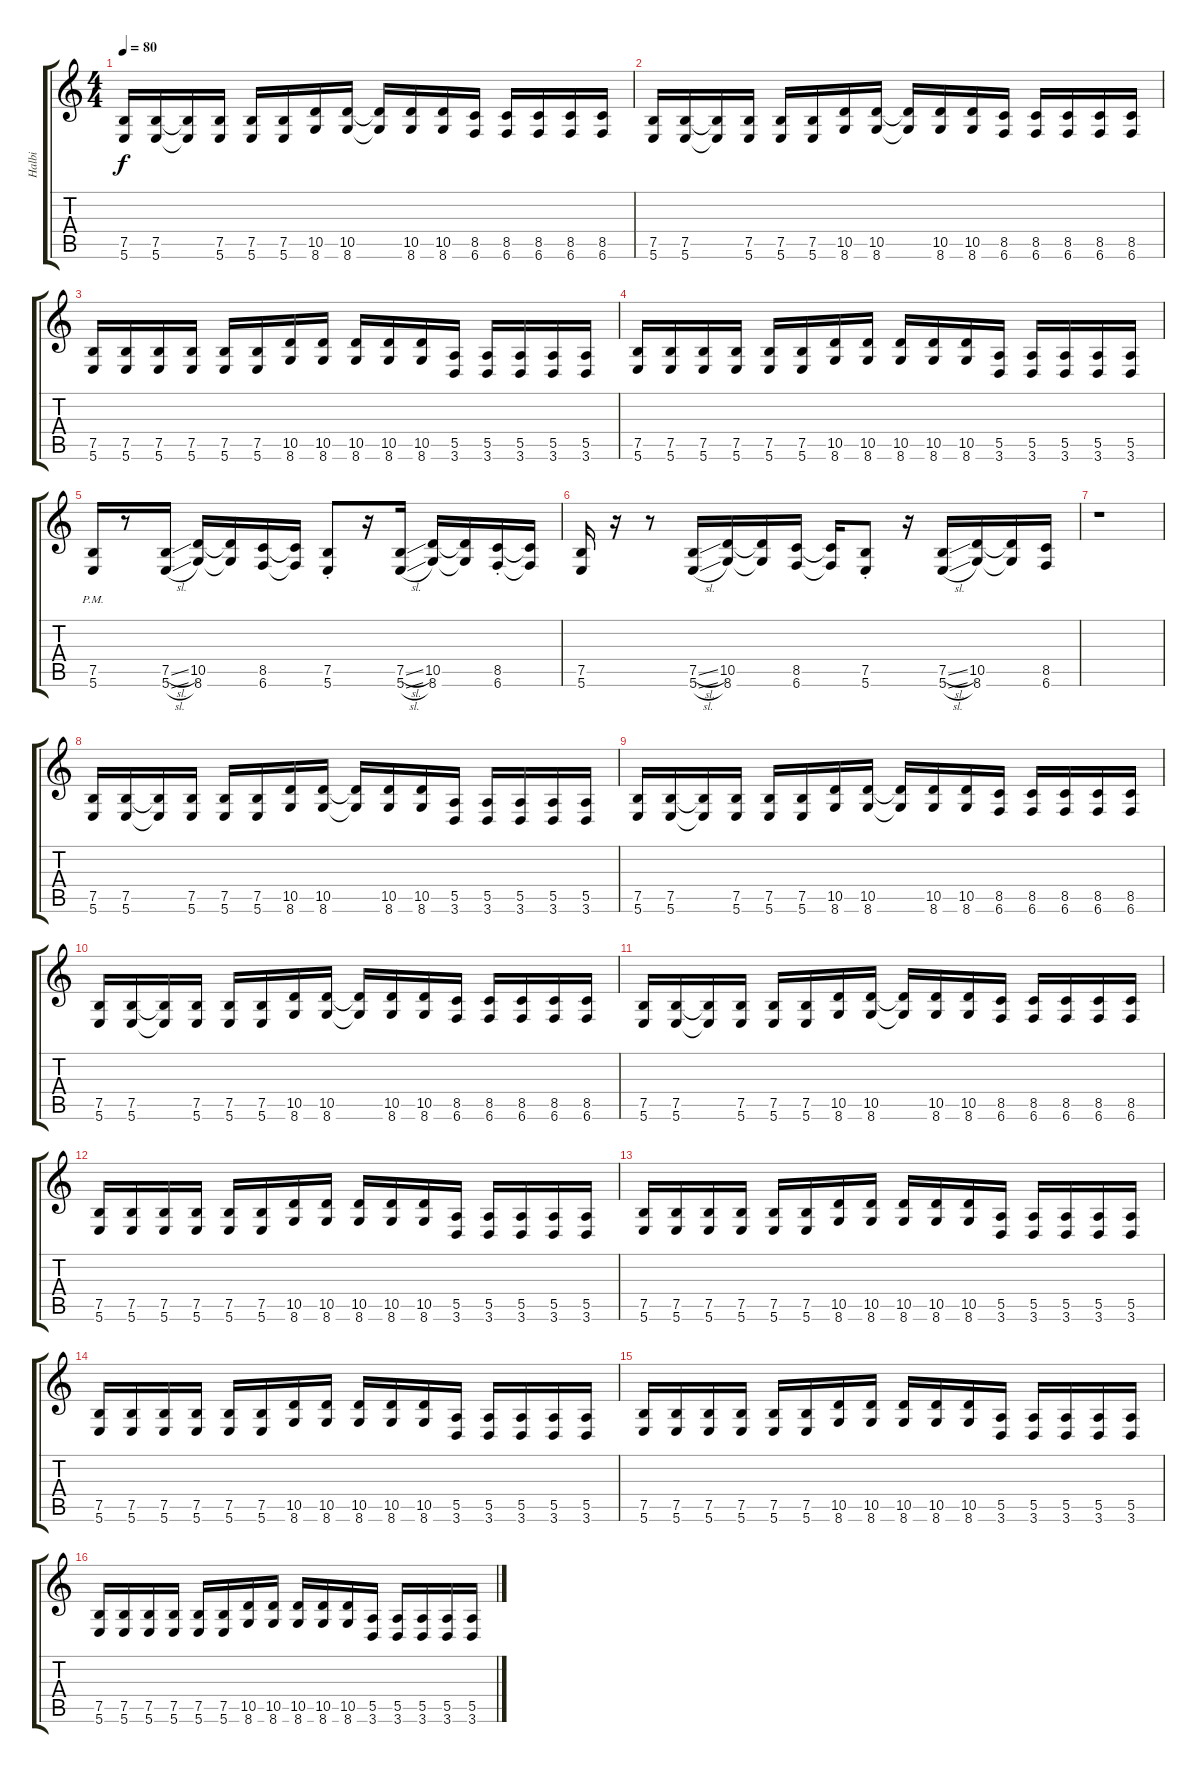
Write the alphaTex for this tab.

\track ("Halbi" "Halbi") {instrument distortionguitar}
\staff {score tabs}
\tuning (B3 Gb3 D3 A2 E2 B1) {hide}
\ts (4 4)
\tempo 80
\clef g2
\ks c
(7.5 5.6).16{dy f} (7.5 5.6).16 (7.5{t} 5.6{t}).16 (7.5 5.6).16 (7.5 5.6).16 (7.5 5.6).16 (10.5 8.6).16 (10.5 8.6).16 (10.5{t} 8.6{t}).16 (10.5 8.6).16 (10.5 8.6).16 (8.5 6.6).16 (8.5 6.6).16 (8.5 6.6).16 (8.5 6.6).16 (8.5 6.6).16 |
(7.5 5.6).16 (7.5 5.6).16 (7.5{t} 5.6{t}).16 (7.5 5.6).16 (7.5 5.6).16 (7.5 5.6).16 (10.5 8.6).16 (10.5 8.6).16 (10.5{t} 8.6{t}).16 (10.5 8.6).16 (10.5 8.6).16 (8.5 6.6).16 (8.5 6.6).16 (8.5 6.6).16 (8.5 6.6).16 (8.5 6.6).16 |
(7.5 5.6).16 (7.5 5.6).16 (7.5 5.6).16 (7.5 5.6).16 (7.5 5.6).16 (7.5 5.6).16 (10.5 8.6).16 (10.5 8.6).16 (10.5 8.6).16 (10.5 8.6).16 (10.5 8.6).16 (5.5 3.6).16 (5.5 3.6).16 (5.5 3.6).16 (5.5 3.6).16 (5.5 3.6).16 |
(7.5 5.6).16 (7.5 5.6).16 (7.5 5.6).16 (7.5 5.6).16 (7.5 5.6).16 (7.5 5.6).16 (10.5 8.6).16 (10.5 8.6).16 (10.5 8.6).16 (10.5 8.6).16 (10.5 8.6).16 (5.5 3.6).16 (5.5 3.6).16 (5.5 3.6).16 (5.5 3.6).16 (5.5 3.6).16 |
(7.5{pm} 5.6{pm}).16 r.8 (7.5{sl} 5.6{sl}).16 (10.5 8.6).16 (10.5{t} 8.6{t}).16 (8.5 6.6).16 (8.5{t} 6.6{t}).16 (7.5{st} 5.6{st}).8 r.16 (7.5{sl} 5.6{sl}).16 (10.5 8.6).16 (10.5{t} 8.6{t}).16 (8.5{st} 6.6{st}).16 (8.5{t} 6.6{t}).16 |
(7.5 5.6).16 r.16 r.8 (7.5{sl} 5.6{sl}).16 (10.5 8.6).16 (10.5{t} 8.6{t}).16 (8.5 6.6).16 (8.5{t} 6.6{t}).16 (7.5{st} 5.6{st}).8 r.16 (7.5{sl} 5.6{sl}).16 (10.5 8.6).16 (10.5{t} 8.6{t}).16 (8.5 6.6).16 |
r.1 |
(7.5 5.6).16 (7.5 5.6).16 (7.5{t} 5.6{t}).16 (7.5 5.6).16 (7.5 5.6).16 (7.5 5.6).16 (10.5 8.6).16 (10.5 8.6).16 (10.5{t} 8.6{t}).16 (10.5 8.6).16 (10.5 8.6).16 (5.5 3.6).16 (5.5 3.6).16 (5.5 3.6).16 (5.5 3.6).16 (5.5 3.6).16 |
(7.5 5.6).16 (7.5 5.6).16 (7.5{t} 5.6{t}).16 (7.5 5.6).16 (7.5 5.6).16 (7.5 5.6).16 (10.5 8.6).16 (10.5 8.6).16 (10.5{t} 8.6{t}).16 (10.5 8.6).16 (10.5 8.6).16 (8.5 6.6).16 (8.5 6.6).16 (8.5 6.6).16 (8.5 6.6).16 (8.5 6.6).16 |
(7.5 5.6).16 (7.5 5.6).16 (7.5{t} 5.6{t}).16 (7.5 5.6).16 (7.5 5.6).16 (7.5 5.6).16 (10.5 8.6).16 (10.5 8.6).16 (10.5{t} 8.6{t}).16 (10.5 8.6).16 (10.5 8.6).16 (8.5 6.6).16 (8.5 6.6).16 (8.5 6.6).16 (8.5 6.6).16 (8.5 6.6).16 |
(7.5 5.6).16 (7.5 5.6).16 (7.5{t} 5.6{t}).16 (7.5 5.6).16 (7.5 5.6).16 (7.5 5.6).16 (10.5 8.6).16 (10.5 8.6).16 (10.5{t} 8.6{t}).16 (10.5 8.6).16 (10.5 8.6).16 (8.5 6.6).16 (8.5 6.6).16 (8.5 6.6).16 (8.5 6.6).16 (8.5 6.6).16 |
(7.5 5.6).16 (7.5 5.6).16 (7.5 5.6).16 (7.5 5.6).16 (7.5 5.6).16 (7.5 5.6).16 (10.5 8.6).16 (10.5 8.6).16 (10.5 8.6).16 (10.5 8.6).16 (10.5 8.6).16 (5.5 3.6).16 (5.5 3.6).16 (5.5 3.6).16 (5.5 3.6).16 (5.5 3.6).16 |
(7.5 5.6).16 (7.5 5.6).16 (7.5 5.6).16 (7.5 5.6).16 (7.5 5.6).16 (7.5 5.6).16 (10.5 8.6).16 (10.5 8.6).16 (10.5 8.6).16 (10.5 8.6).16 (10.5 8.6).16 (5.5 3.6).16 (5.5 3.6).16 (5.5 3.6).16 (5.5 3.6).16 (5.5 3.6).16 |
(7.5 5.6).16 (7.5 5.6).16 (7.5 5.6).16 (7.5 5.6).16 (7.5 5.6).16 (7.5 5.6).16 (10.5 8.6).16 (10.5 8.6).16 (10.5 8.6).16 (10.5 8.6).16 (10.5 8.6).16 (5.5 3.6).16 (5.5 3.6).16 (5.5 3.6).16 (5.5 3.6).16 (5.5 3.6).16 |
(7.5 5.6).16 (7.5 5.6).16 (7.5 5.6).16 (7.5 5.6).16 (7.5 5.6).16 (7.5 5.6).16 (10.5 8.6).16 (10.5 8.6).16 (10.5 8.6).16 (10.5 8.6).16 (10.5 8.6).16 (5.5 3.6).16 (5.5 3.6).16 (5.5 3.6).16 (5.5 3.6).16 (5.5 3.6).16 |
(7.5 5.6).16 (7.5 5.6).16 (7.5 5.6).16 (7.5 5.6).16 (7.5 5.6).16 (7.5 5.6).16 (10.5 8.6).16 (10.5 8.6).16 (10.5 8.6).16 (10.5 8.6).16 (10.5 8.6).16 (5.5 3.6).16 (5.5 3.6).16 (5.5 3.6).16 (5.5 3.6).16 (5.5 3.6).16
